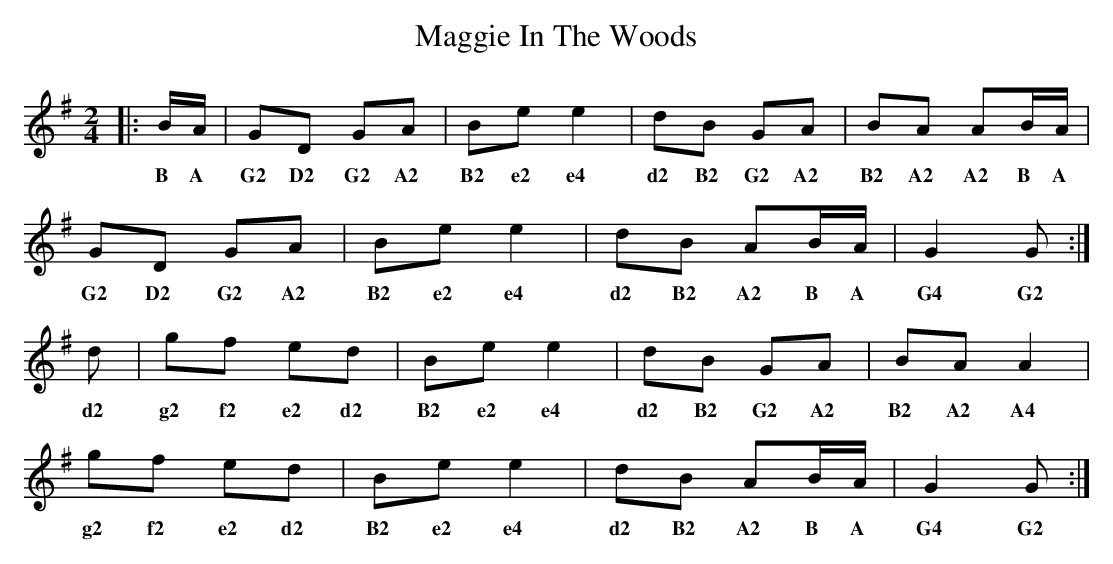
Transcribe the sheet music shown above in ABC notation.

X:1 - Speed 50
T: Maggie In The Woods
M: 2/4
L: 1/16
K: Gmaj
|:BA|G2D2 G2A2|B2e2 e4|d2B2 G2A2|B2A2 A2BA|
w: B A G2 D2 G2 A2 B2 e2 e4 d2 B2 G2 A2 B2 A2 A2 B A
 G2D2 G2A2|B2e2 e4|d2B2 A2BA|G4 G2:|
w: G2 D2 G2 A2 B2 e2 e4 d2 B2 A2 B A G4 G2
d2|g2f2 e2d2|B2e2 e4| d2B2 G2A2|B2A2 A4|
w:   d2 g2 f2 e2 d2 B2 e2 e4 d2 B2 G2 A2 B2 A2 A4
g2f2 e2d2|B2e2 e4|d2B2 A2BA|G4 G2:|
w: g2 f2 e2 d2 B2 e2 e4 d2 B2 A2 B A G4 G2
